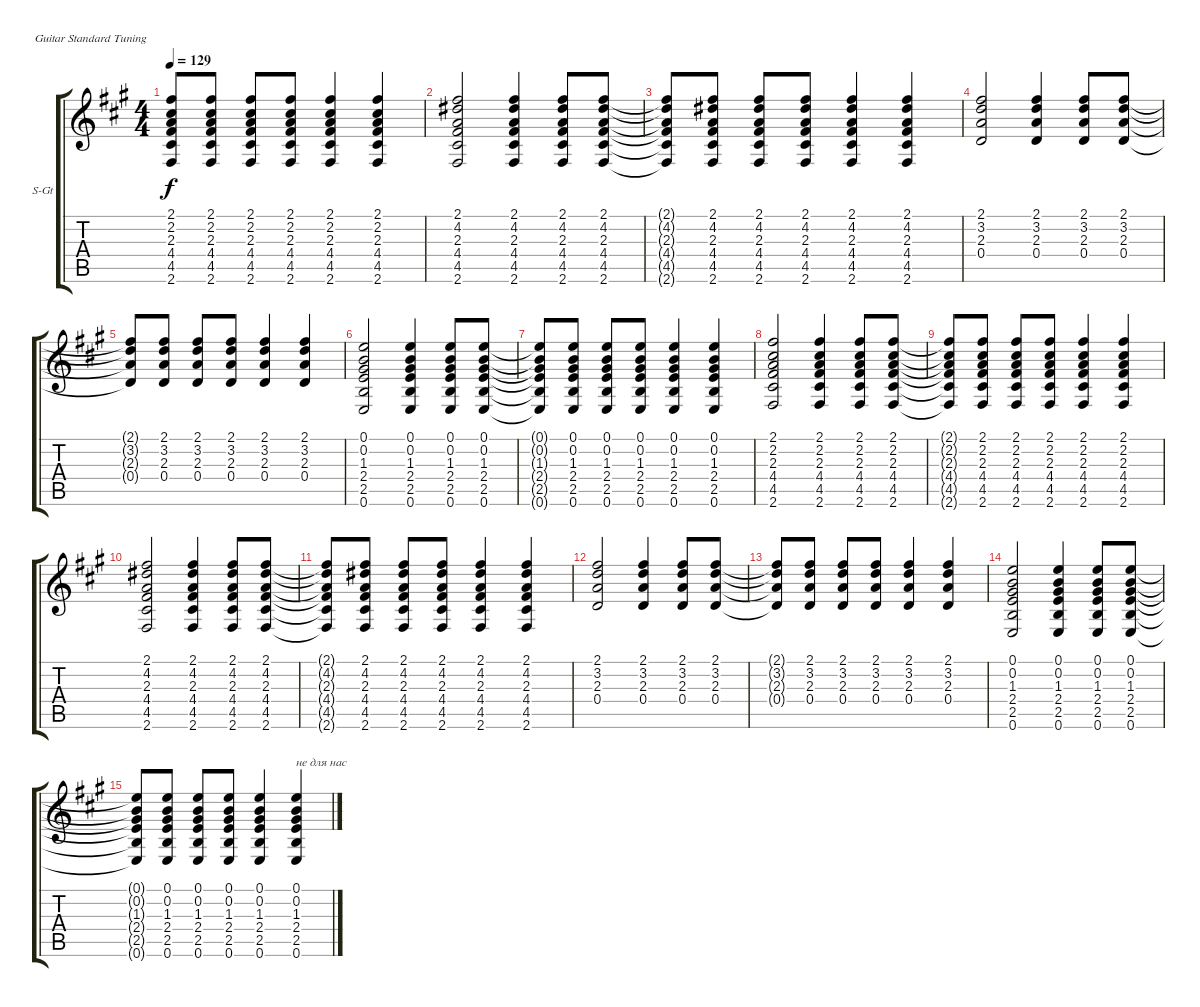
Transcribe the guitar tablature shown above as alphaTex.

\defaultSystemsLayout 4
\bracketExtendMode groupsimilarinstruments
\firstSystemTrackNameOrientation horizontal
\otherSystemsTrackNameOrientation horizontal
\track ("Steel Guitar" "S-Gt") {instrument acousticguitarsteel}
\staff {score tabs}
\tuning (E4 B3 G3 D3 A2 E2)
\ts (4 4)
\tempo 129
\clef g2
\ks f#minor
(4.5{t} 4.4{t} 2.3{t} 2.2{t} 2.1{t} 2.6{t}).8{dy f} (4.5 4.4 2.3 2.2 2.1 2.6).8 (4.5 4.4 2.3 2.2 2.1 2.6).8 (4.5 4.4 2.3 2.2 2.1 2.6).8 (4.5 4.4 2.3 2.2 2.1 2.6).4 (4.5 4.4 2.3 2.2 2.1 2.6).4 |
(4.5 4.4 2.3 4.2 2.1 2.6).2 (4.5 4.4 2.3 4.2 2.1 2.6).4 (4.5 4.4 2.3 4.2 2.1 2.6).8 (4.5 4.4 2.3 4.2 2.1 2.6).8 |
(4.5{t} 4.4{t} 2.3{t} 4.2{t} 2.1{t} 2.6{t}).8 (4.5 4.4 2.3 4.2 2.1 2.6).8 (4.5 4.4 2.3 4.2 2.1 2.6).8 (4.5 4.4 2.3 4.2 2.1 2.6).8 (4.5 4.4 2.3 4.2 2.1 2.6).4 (4.5 4.4 2.3 4.2 2.1 2.6).4 |
(0.4 2.3 3.2 2.1).2 (0.4 2.3 3.2 2.1).4 (0.4 2.3 3.2 2.1).8 (0.4 2.3 3.2 2.1).8 |
(0.4{t} 2.3{t} 3.2{t} 2.1{t}).8 (0.4 2.3 3.2 2.1).8 (0.4 2.3 3.2 2.1).8 (0.4 2.3 3.2 2.1).8 (0.4 2.3 3.2 2.1).4 (0.4 2.3 3.2 2.1).4 |
(2.5 2.4 1.3 0.2 0.1 0.6).2 (2.5 2.4 1.3 0.2 0.1 0.6).4 (2.5 2.4 1.3 0.2 0.1 0.6).8 (2.5 2.4 1.3 0.2 0.1 0.6).8 |
(2.5{t} 2.4{t} 1.3{t} 0.2{t} 0.1{t} 0.6{t}).8 (2.5 2.4 1.3 0.2 0.1 0.6).8 (2.5 2.4 1.3 0.2 0.1 0.6).8 (2.5 2.4 1.3 0.2 0.1 0.6).8 (2.5 2.4 1.3 0.2 0.1 0.6).4 (2.5 2.4 1.3 0.2 0.1 0.6).4 |
(4.5 4.4 2.3 2.2 2.1 2.6).2 (4.5 4.4 2.3 2.2 2.1 2.6).4 (4.5 4.4 2.3 2.2 2.1 2.6).8 (4.5 4.4 2.3 2.2 2.1 2.6).8 |
(4.5{t} 4.4{t} 2.3{t} 2.2{t} 2.1{t} 2.6{t}).8 (4.5 4.4 2.3 2.2 2.1 2.6).8 (4.5 4.4 2.3 2.2 2.1 2.6).8 (4.5 4.4 2.3 2.2 2.1 2.6).8 (4.5 4.4 2.3 2.2 2.1 2.6).4 (4.5 4.4 2.3 2.2 2.1 2.6).4 |
(4.5 4.4 2.3 4.2 2.1 2.6).2 (4.5 4.4 2.3 4.2 2.1 2.6).4 (4.5 4.4 2.3 4.2 2.1 2.6).8 (4.5 4.4 2.3 4.2 2.1 2.6).8 |
(4.5{t} 4.4{t} 2.3{t} 4.2{t} 2.1{t} 2.6{t}).8 (4.5 4.4 2.3 4.2 2.1 2.6).8 (4.5 4.4 2.3 4.2 2.1 2.6).8 (4.5 4.4 2.3 4.2 2.1 2.6).8 (4.5 4.4 2.3 4.2 2.1 2.6).4 (4.5 4.4 2.3 4.2 2.1 2.6).4 |
(0.4 2.3 3.2 2.1).2 (0.4 2.3 3.2 2.1).4 (0.4 2.3 3.2 2.1).8 (0.4 2.3 3.2 2.1).8 |
(0.4{t} 2.3{t} 3.2{t} 2.1{t}).8 (0.4 2.3 3.2 2.1).8 (0.4 2.3 3.2 2.1).8 (0.4 2.3 3.2 2.1).8 (0.4 2.3 3.2 2.1).4 (0.4 2.3 3.2 2.1).4 |
(2.5 2.4 1.3 0.2 0.1 0.6).2 (2.5 2.4 1.3 0.2 0.1 0.6).4 (2.5 2.4 1.3 0.2 0.1 0.6).8 (2.5 2.4 1.3 0.2 0.1 0.6).8 |
(2.5{t} 2.4{t} 1.3{t} 0.2{t} 0.1{t} 0.6{t}).8 (2.5 2.4 1.3 0.2 0.1 0.6).8 (2.5 2.4 1.3 0.2 0.1 0.6).8 (2.5 2.4 1.3 0.2 0.1 0.6).8 (2.5 2.4 1.3 0.2 0.1 0.6).4 (2.5 2.4 1.3 0.2 0.1 0.6).4{txt "не для нас"}
